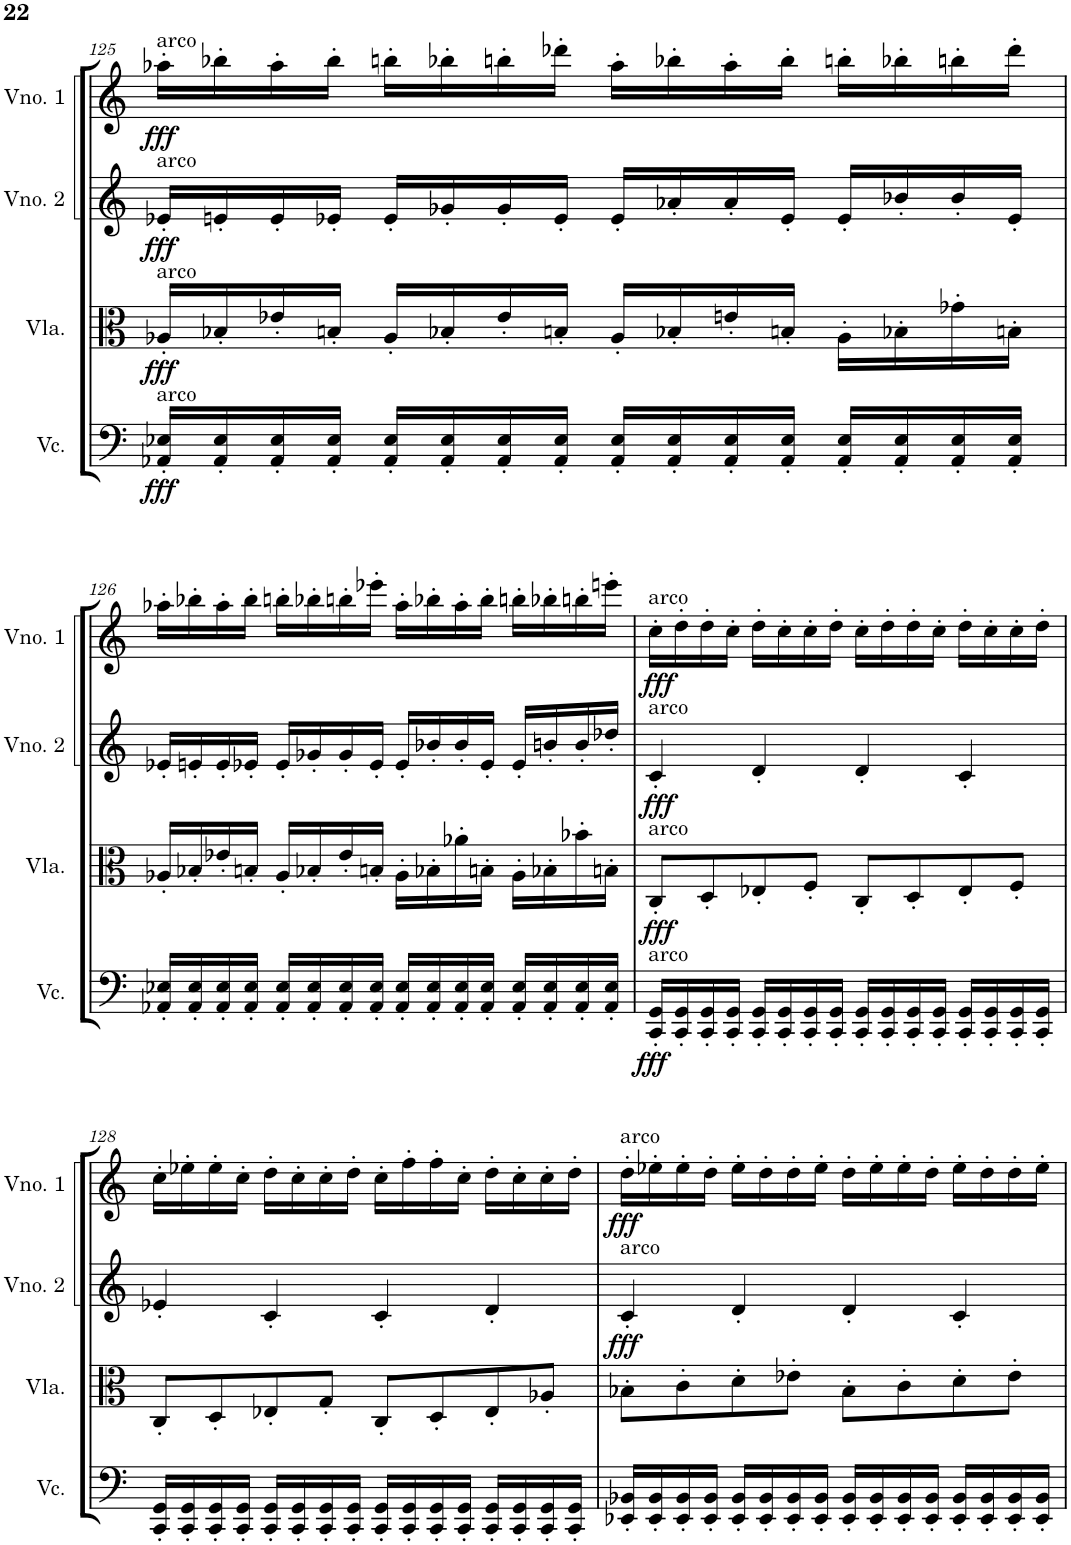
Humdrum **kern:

**kern	**dynam	**kern	**dynam	**kern	**dynam	**kern	**dynam
*part4	*part4	*part3	*part3	*part2	*part2	*part1	*part1
*staff4	*staff4	*staff3	*staff3	*staff2	*staff2	*staff1	*staff1
*I"Violoncelo	*	*I"Viola	*	*I"Violino 2	*	*I"Violino 1	*
*I'Vc.	*	*I'Vla.	*	*I'Vno. 2	*	*I'Vno. 1	*
!!LO:PB:g=z
*clefF4	*	*clefC3	*	*clefG2	*	*clefG2	*
*k[]	*	*k[]	*	*k[]	*	*k[]	*
*M4/4	*	*M4/4	*	*M4/4	*	*M4/4	*
=125	=125	=125	=125	=125	=125	=125	=125
!	!	!	!	!	!	!LO:TX:a:t=arco	!
!	!	!	!	!LO:TX:a:t=arco	!	!	!
!	!	!LO:TX:a:t=arco	!	!	!	!	!
!LO:TX:a:t=arco	!	!	!	!	!	!	!
!	!LO:DY:b	!	!LO:DY:b	!	!LO:DY:b	!	!LO:DY:b
16AA-X/' 16E-X/'LL	fff	16A-X'/LL	fff	16e-X'/LL	fff	16aa-X'\LL	fff
16AA-/' 16E-/'	.	16B-X'/	.	16en'/	.	16bb-X'\	.
16AA-/' 16E-/'	.	16e-X'/	.	16e'/	.	16aa-'\	.
16AA-/' 16E-/'JJ	.	16Bn'/JJ	.	16e-X'/JJ	.	16bb-'\JJ	.
16AA-/' 16E-/'LL	.	16A-'/LL	.	16e-'/LL	.	16bbn'\LL	.
16AA-/' 16E-/'	.	16B-X'/	.	16g-X'/	.	16bb-X'\	.
16AA-/' 16E-/'	.	16e-'/	.	16g-'/	.	16bbn'\	.
16AA-/' 16E-/'JJ	.	16Bn'/JJ	.	16e-'/JJ	.	16ddd-X'\JJ	.
16AA-/' 16E-/'LL	.	16A-'/LL	.	16e-'/LL	.	16aa-'\LL	.
16AA-/' 16E-/'	.	16B-X'/	.	16a-X'/	.	16bb-X'\	.
16AA-/' 16E-/'	.	16en'/	.	16a-'/	.	16aa-'\	.
16AA-/' 16E-/'JJ	.	16Bn'/JJ	.	16e-'/JJ	.	16bb-'\JJ	.
16AA-/' 16E-/'LL	.	16A-'\LL	.	16e-'/LL	.	16bbn'\LL	.
16AA-/' 16E-/'	.	16B-X'\	.	16b-X'/	.	16bb-X'\	.
16AA-/' 16E-/'	.	16g-X'\	.	16b-'/	.	16bbn'\	.
16AA-/' 16E-/'JJ	.	16Bn'\JJ	.	16e-'/JJ	.	16ddd-'\JJ	.
!!LO:LB:g=z
=126	=126	=126	=126	=126	=126	=126	=126
16AA-X/' 16E-X/'LL	.	16A-X'/LL	.	16e-X'/LL	.	16aa-X'\LL	.
16AA-/' 16E-/'	.	16B-X'/	.	16en'/	.	16bb-X'\	.
16AA-/' 16E-/'	.	16e-X'/	.	16e'/	.	16aa-'\	.
16AA-/' 16E-/'JJ	.	16Bn'/JJ	.	16e-X'/JJ	.	16bb-'\JJ	.
16AA-/' 16E-/'LL	.	16A-'/LL	.	16e-'/LL	.	16bbn'\LL	.
16AA-/' 16E-/'	.	16B-X'/	.	16g-X'/	.	16bb-X'\	.
16AA-/' 16E-/'	.	16e-'/	.	16g-'/	.	16bbn'\	.
16AA-/' 16E-/'JJ	.	16Bn'/JJ	.	16e-'/JJ	.	16eee-X'\JJ	.
16AA-/' 16E-/'LL	.	16A-'\LL	.	16e-'/LL	.	16aa-'\LL	.
16AA-/' 16E-/'	.	16B-X'\	.	16b-X'/	.	16bb-X'\	.
16AA-/' 16E-/'	.	16a-X'\	.	16b-'/	.	16aa-'\	.
16AA-/' 16E-/'JJ	.	16Bn'\JJ	.	16e-'/JJ	.	16bb-'\JJ	.
16AA-/' 16E-/'LL	.	16A-'\LL	.	16e-'/LL	.	16bbn'\LL	.
16AA-/' 16E-/'	.	16B-X'\	.	16bn'/	.	16bb-X'\	.
16AA-/' 16E-/'	.	16b-X'\	.	16b'/	.	16bbn'\	.
16AA-/' 16E-/'JJ	.	16Bn'\JJ	.	16dd-X'/JJ	.	16eeen'\JJ	.
=127	=127	=127	=127	=127	=127	=127	=127
!	!	!	!	!	!	!LO:TX:a:t=arco	!
!	!	!	!	!LO:TX:a:t=arco	!	!	!
!	!	!LO:TX:a:t=arco	!	!	!	!	!
!LO:TX:a:t=arco	!	!	!	!	!	!	!
!	!LO:DY:b	!	!LO:DY:b	!	!LO:DY:b	!	!LO:DY:b
16CC/' 16GG/'LL	fff	8C'/L	fff	4c'/	fff	16cc'\LL	fff
16CC/' 16GG/'	.	.	.	.	.	16dd'\	.
16CC/' 16GG/'	.	8D'/	.	.	.	16dd'\	.
16CC/' 16GG/'JJ	.	.	.	.	.	16cc'\JJ	.
16CC/' 16GG/'LL	.	8E-X'/	.	4d'/	.	16dd'\LL	.
16CC/' 16GG/'	.	.	.	.	.	16cc'\	.
16CC/' 16GG/'	.	8F'/J	.	.	.	16cc'\	.
16CC/' 16GG/'JJ	.	.	.	.	.	16dd'\JJ	.
16CC/' 16GG/'LL	.	8C'/L	.	4d'/	.	16cc'\LL	.
16CC/' 16GG/'	.	.	.	.	.	16dd'\	.
16CC/' 16GG/'	.	8D'/	.	.	.	16dd'\	.
16CC/' 16GG/'JJ	.	.	.	.	.	16cc'\JJ	.
16CC/' 16GG/'LL	.	8E-'/	.	4c'/	.	16dd'\LL	.
16CC/' 16GG/'	.	.	.	.	.	16cc'\	.
16CC/' 16GG/'	.	8F'/J	.	.	.	16cc'\	.
16CC/' 16GG/'JJ	.	.	.	.	.	16dd'\JJ	.
!!LO:LB:g=z
=128	=128	=128	=128	=128	=128	=128	=128
16CC/' 16GG/'LL	.	8C'/L	.	4e-X'/	.	16cc'\LL	.
16CC/' 16GG/'	.	.	.	.	.	16ee-X'\	.
16CC/' 16GG/'	.	8D'/	.	.	.	16ee-'\	.
16CC/' 16GG/'JJ	.	.	.	.	.	16cc'\JJ	.
16CC/' 16GG/'LL	.	8E-X'/	.	4c'/	.	16dd'\LL	.
16CC/' 16GG/'	.	.	.	.	.	16cc'\	.
16CC/' 16GG/'	.	8G'/J	.	.	.	16cc'\	.
16CC/' 16GG/'JJ	.	.	.	.	.	16dd'\JJ	.
16CC/' 16GG/'LL	.	8C'/L	.	4c'/	.	16cc'\LL	.
16CC/' 16GG/'	.	.	.	.	.	16ff'\	.
16CC/' 16GG/'	.	8D'/	.	.	.	16ff'\	.
16CC/' 16GG/'JJ	.	.	.	.	.	16cc'\JJ	.
16CC/' 16GG/'LL	.	8E-'/	.	4d'/	.	16dd'\LL	.
16CC/' 16GG/'	.	.	.	.	.	16cc'\	.
16CC/' 16GG/'	.	8A-X'/J	.	.	.	16cc'\	.
16CC/' 16GG/'JJ	.	.	.	.	.	16dd'\JJ	.
=129	=129	=129	=129	=129	=129	=129	=129
!	!	!	!	!	!	!LO:TX:a:t=arco	!
!	!	!	!	!LO:TX:a:t=arco	!	!	!
!	!	!	!	!	!LO:DY:b	!	!LO:DY:b
16EE-X/' 16BB-X/'LL	.	8B-X'\L	.	4c'/	fff	16dd'\LL	fff
16EE-/' 16BB-/'	.	.	.	.	.	16ee-X'\	.
16EE-/' 16BB-/'	.	8c'\	.	.	.	16ee-'\	.
16EE-/' 16BB-/'JJ	.	.	.	.	.	16dd'\JJ	.
16EE-/' 16BB-/'LL	.	8d'\	.	4d'/	.	16ee-'\LL	.
16EE-/' 16BB-/'	.	.	.	.	.	16dd'\	.
16EE-/' 16BB-/'	.	8e-X'\J	.	.	.	16dd'\	.
16EE-/' 16BB-/'JJ	.	.	.	.	.	16ee-'\JJ	.
16EE-/' 16BB-/'LL	.	8B-'\L	.	4d'/	.	16dd'\LL	.
16EE-/' 16BB-/'	.	.	.	.	.	16ee-'\	.
16EE-/' 16BB-/'	.	8c'\	.	.	.	16ee-'\	.
16EE-/' 16BB-/'JJ	.	.	.	.	.	16dd'\JJ	.
16EE-/' 16BB-/'LL	.	8d'\	.	4c'/	.	16ee-'\LL	.
16EE-/' 16BB-/'	.	.	.	.	.	16dd'\	.
16EE-/' 16BB-/'	.	8e-'\J	.	.	.	16dd'\	.
16EE-/' 16BB-/'JJ	.	.	.	.	.	16ee-'\JJ	.
=	=	=	=	=	=	=	=
*-	*-	*-	*-	*-	*-	*-	*-
